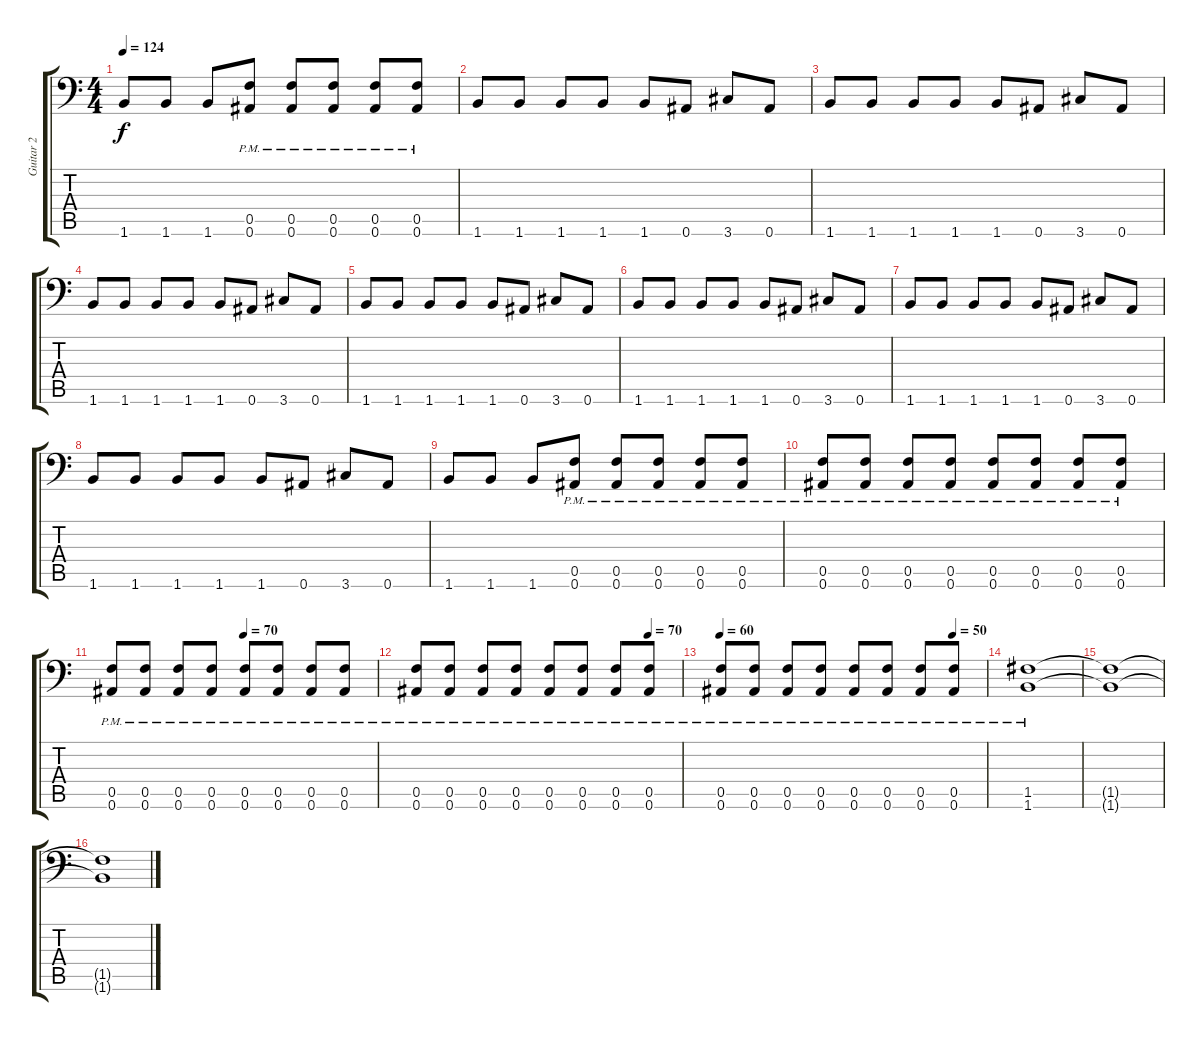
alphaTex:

\track ("Guitar 2" "Guitar 2") {instrument overdrivenguitar}
\staff {score tabs}
\tuning (C4 G3 Eb3 Bb2 F2 Bb1) {hide}
\ts (4 4)
\tempo 124
\clef f4
\ks c
1.6.8{dy f} 1.6.8 1.6.8 (0.5{pm} 0.6{pm}).8 (0.5{pm} 0.6{pm}).8 (0.5{pm} 0.6{pm}).8 (0.5{pm} 0.6{pm}).8 (0.5{pm} 0.6{pm}).8 |
1.6.8 1.6.8 1.6.8 1.6.8 1.6.8 0.6.8 3.6.8 0.6.8 |
1.6.8 1.6.8 1.6.8 1.6.8 1.6.8 0.6.8 3.6.8 0.6.8 |
1.6.8 1.6.8 1.6.8 1.6.8 1.6.8 0.6.8 3.6.8 0.6.8 |
1.6.8 1.6.8 1.6.8 1.6.8 1.6.8 0.6.8 3.6.8 0.6.8 |
1.6.8 1.6.8 1.6.8 1.6.8 1.6.8 0.6.8 3.6.8 0.6.8 |
1.6.8 1.6.8 1.6.8 1.6.8 1.6.8 0.6.8 3.6.8 0.6.8 |
1.6.8 1.6.8 1.6.8 1.6.8 1.6.8 0.6.8 3.6.8 0.6.8 |
1.6.8 1.6.8 1.6.8 (0.5{pm} 0.6{pm}).8 (0.5{pm} 0.6{pm}).8 (0.5{pm} 0.6{pm}).8 (0.5{pm} 0.6{pm}).8 (0.5{pm} 0.6{pm}).8 |
(0.5{pm} 0.6{pm}).8 (0.5{pm} 0.6{pm}).8 (0.5{pm} 0.6{pm}).8 (0.5{pm} 0.6{pm}).8 (0.5{pm} 0.6{pm}).8 (0.5{pm} 0.6{pm}).8 (0.5{pm} 0.6{pm}).8 (0.5{pm} 0.6{pm}).8 |
\tempo (70 0.5)
(0.5{pm} 0.6{pm}).8 (0.5{pm} 0.6{pm}).8 (0.5{pm} 0.6{pm}).8 (0.5{pm} 0.6{pm}).8 (0.5{pm} 0.6{pm}).8 (0.5{pm} 0.6{pm}).8 (0.5{pm} 0.6{pm}).8 (0.5{pm} 0.6{pm}).8 |
\tempo (70 0.875)
(0.5{pm} 0.6{pm}).8 (0.5{pm} 0.6{pm}).8 (0.5{pm} 0.6{pm}).8 (0.5{pm} 0.6{pm}).8 (0.5{pm} 0.6{pm}).8 (0.5{pm} 0.6{pm}).8 (0.5{pm} 0.6{pm}).8 (0.5{pm} 0.6{pm}).8 |
\tempo 60
\tempo (50 0.875)
(0.5{pm} 0.6{pm}).8 (0.5{pm} 0.6{pm}).8 (0.5{pm} 0.6{pm}).8 (0.5{pm} 0.6{pm}).8 (0.5{pm} 0.6{pm}).8 (0.5{pm} 0.6{pm}).8 (0.5{pm} 0.6{pm}).8 (0.5{pm} 0.6{pm}).8 |
(1.5{pm} 1.6{pm}).1{volume 0} |
(1.5{t} 1.6{t}).1 |
(1.5{t} 1.6{t}).1
